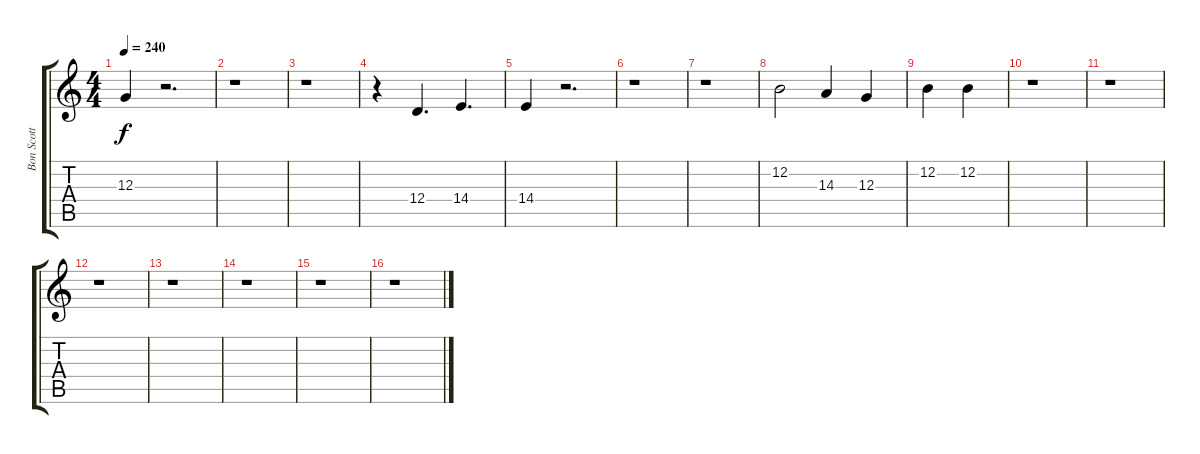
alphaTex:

\track ("Bon Scott RIP" "Bon Scott ") {instrument lead8bassandlead}
\staff {score tabs}
\tuning (E4 B3 G3 D3 A2 E2) {hide}
\ts (4 4)
\tempo 240
\clef g2
\ks c
12.3.4{dy f} r.2{d} |
r.1 |
r.1 |
r.4 12.4.4{d} 14.4.4{d} |
14.4.4 r.2{d} |
r.1 |
r.1 |
12.2.2 14.3.4 12.3.4 |
12.2.4 12.2.4 |
r.1 |
r.1 |
r.1 |
r.1 |
r.1 |
r.1 |
r.1
